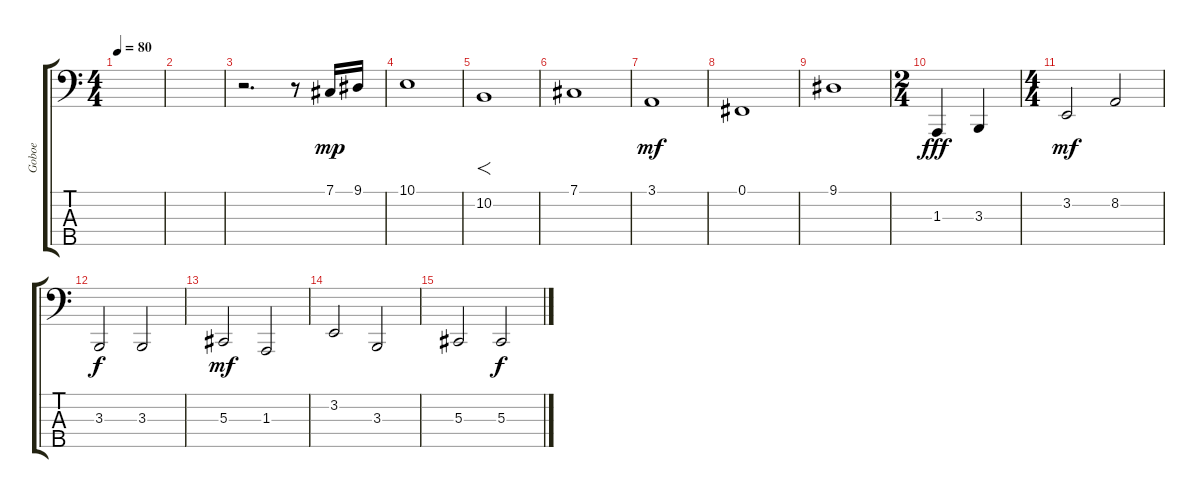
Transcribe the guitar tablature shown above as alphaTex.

\track ("Goboe" "Goboe") {instrument oboe}
\staff {score tabs}
\tuning (Gb2 Db2 Ab1 Eb1 Bb0) {hide}
\ts (4 4)
\tempo 80
\clef f4
\ks c
|
|
r.2{d} r.8 7.1.16{dy mp} 9.1.16 |
10.1.1 |
10.2.1{f} |
7.1.1 |
3.1.1{dy mf} |
0.1.1 |
9.1.1{volume 13} |
\ts (2 4)
1.3.4{dy fff} 3.3.4 |
\ts (4 4)
3.2.2{dy mf} 8.2.2 |
3.3.2{dy f} 3.3.2 |
5.3.2{dy mf} 1.3.2 |
3.2.2 3.3.2 |
5.3.2 5.3.2{dy f}
